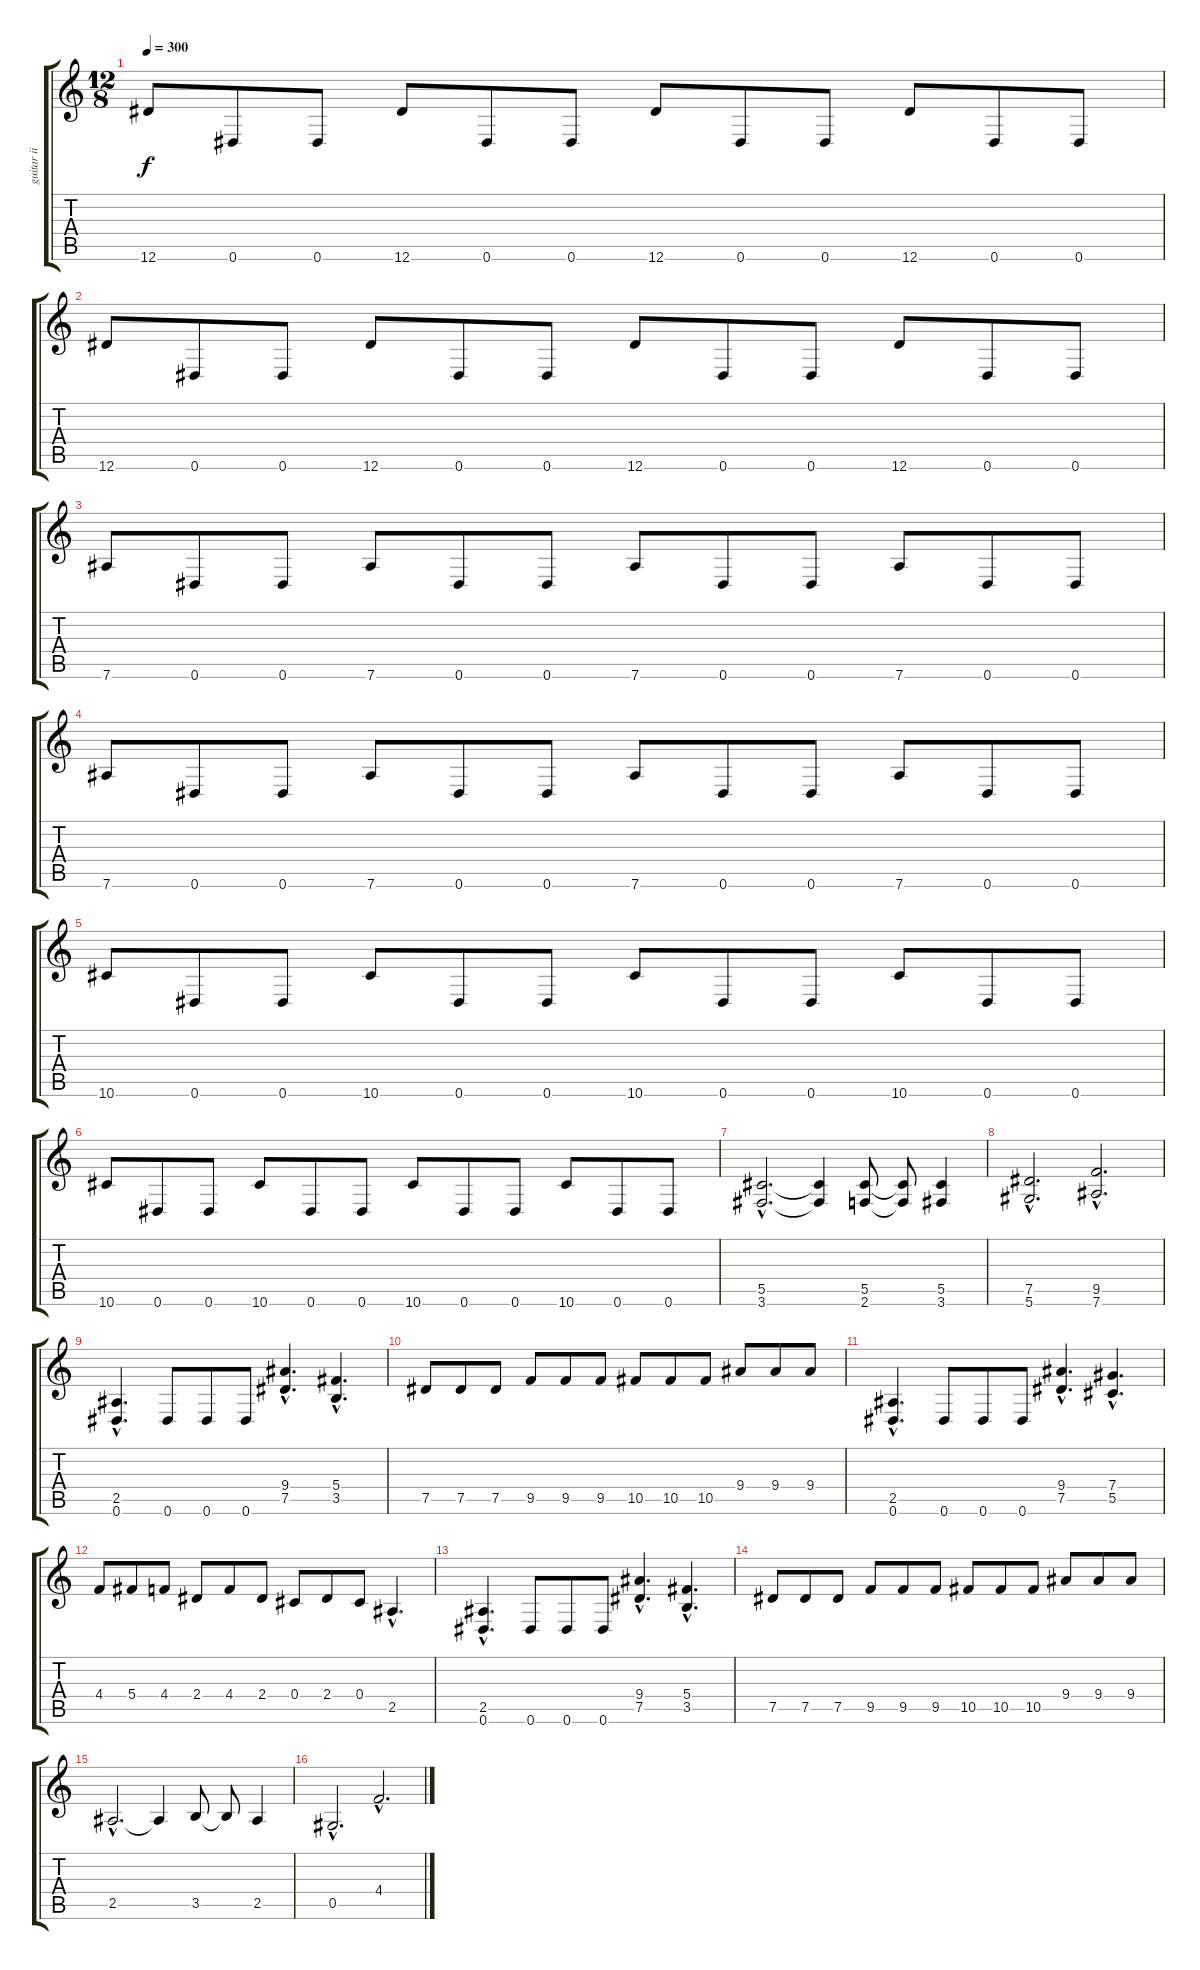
\track ("guitar ii" "guitar ii") {instrument overdrivenguitar}
\staff {score tabs}
\tuning (Eb4 Bb3 Gb3 Db3 Ab2 Eb2) {hide}
\ts (12 8)
\tempo 300
\clef g2
\ks c
12.6.8{dy f} 0.6.8 0.6.8 12.6.8 0.6.8 0.6.8 12.6.8 0.6.8 0.6.8 12.6.8 0.6.8 0.6.8 |
12.6.8 0.6.8 0.6.8 12.6.8 0.6.8 0.6.8 12.6.8 0.6.8 0.6.8 12.6.8 0.6.8 0.6.8 |
7.6.8 0.6.8 0.6.8 7.6.8 0.6.8 0.6.8 7.6.8 0.6.8 0.6.8 7.6.8 0.6.8 0.6.8 |
7.6.8 0.6.8 0.6.8 7.6.8 0.6.8 0.6.8 7.6.8 0.6.8 0.6.8 7.6.8 0.6.8 0.6.8 |
10.6.8 0.6.8 0.6.8 10.6.8 0.6.8 0.6.8 10.6.8 0.6.8 0.6.8 10.6.8 0.6.8 0.6.8 |
10.6.8 0.6.8 0.6.8 10.6.8 0.6.8 0.6.8 10.6.8 0.6.8 0.6.8 10.6.8 0.6.8 0.6.8 |
(5.5{hac} 3.6{hac}).2{d} (5.5{t} 3.6{t}).4 (5.5 2.6).8 (5.5{t} 2.6{t}).8 (5.5 3.6).4 |
(7.5{hac} 5.6{hac}).2{d} (9.5{hac} 7.6{hac}).2{d} |
(2.5{hac} 0.6{hac}).4{d} 0.6.8 0.6.8 0.6.8 (9.4{hac} 7.5{hac}).4{d} (5.4{hac} 3.5{hac}).4{d} |
7.5.8 7.5.8 7.5.8 9.5.8 9.5.8 9.5.8 10.5.8 10.5.8 10.5.8 9.4.8 9.4.8 9.4.8 |
(2.5{hac} 0.6{hac}).4{d} 0.6.8 0.6.8 0.6.8 (9.4{hac} 7.5{hac}).4{d} (7.4{hac} 5.5{hac}).4{d} |
4.4.8 5.4.8 4.4.8 2.4.8 4.4.8 2.4.8 0.4.8 2.4.8 0.4.8 2.5{hac}.4{d} |
(2.5{hac} 0.6{hac}).4{d} 0.6.8 0.6.8 0.6.8 (9.4{hac} 7.5{hac}).4{d} (5.4{hac} 3.5{hac}).4{d} |
7.5.8 7.5.8 7.5.8 9.5.8 9.5.8 9.5.8 10.5.8 10.5.8 10.5.8 9.4.8 9.4.8 9.4.8 |
2.5{hac}.2{d} 2.5{t}.4 3.5.8 3.5{t}.8 2.5.4 |
0.5{hac}.2{d} 4.4{hac}.2{d}
